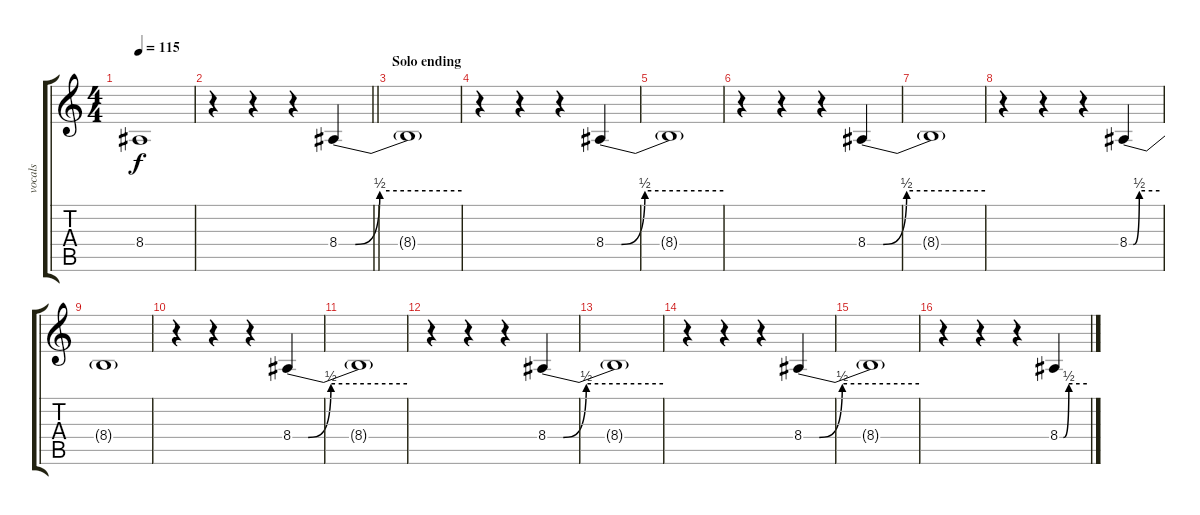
\track ("vocals" "vocals") {instrument lead2sawtooth}
\staff {score tabs}
\tuning (E4 B3 G3 D3 A2 E2) {hide}
\ts (4 4)
\tempo 115
\clef g2
\ks c
8.4{t}.1{dy f} |
\barLineRight lightlight
r.4 r.4 r.4 8.4{be (custom 0 0 8 0 20 2 60 2)}.4 |
\section ("" "Solo ending")
8.4{t}.1 |
r.4 r.4 r.4 8.4{be (custom 0 0 8 0 20 2 60 2)}.4 |
8.4{t}.1 |
r.4 r.4 r.4 8.4{be (custom 0 0 8 0 20 2 60 2)}.4 |
8.4{t}.1 |
r.4 r.4 r.4 8.4{be (custom 0 0 8 0 20 2 60 2)}.4 |
8.4{t}.1 |
r.4 r.4 r.4 8.4{be (custom 0 0 8 0 20 2 60 2)}.4 |
8.4{t}.1 |
r.4 r.4 r.4 8.4{be (custom 0 0 8 0 20 2 60 2)}.4 |
8.4{t}.1 |
r.4 r.4 r.4 8.4{be (custom 0 0 8 0 20 2 60 2)}.4 |
8.4{t}.1 |
r.4 r.4 r.4 8.4{be (custom 0 0 8 0 20 2 60 2)}.4
